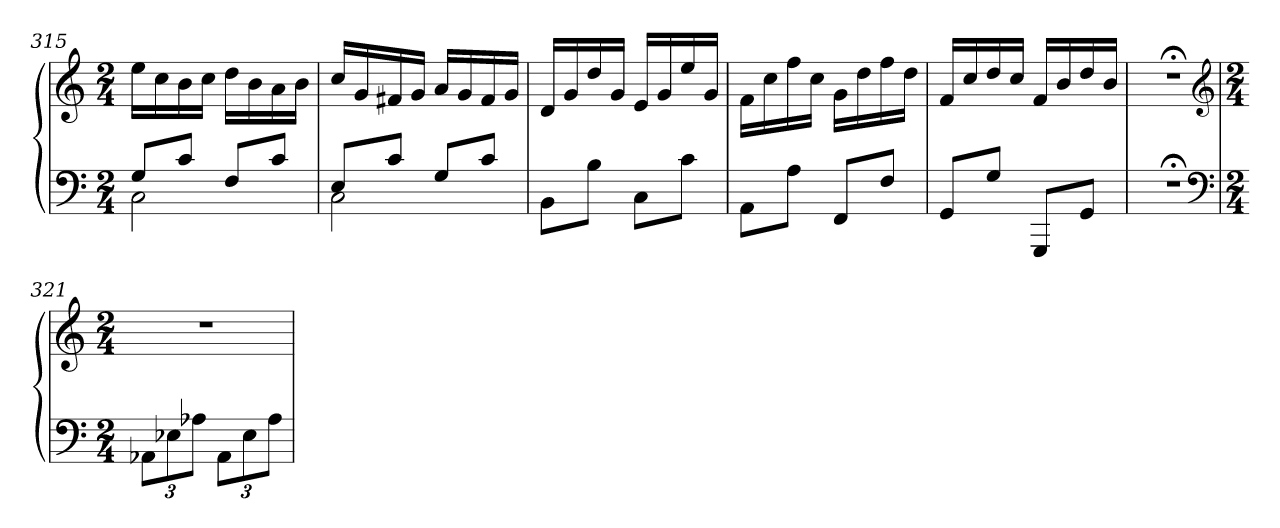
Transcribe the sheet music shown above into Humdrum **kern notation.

**kern	**kern
*part1	*part1
*staff2	*staff1
*clefF4	*clefG2
*k[]	*k[]
*C:	*C:
*M2/4	*M2/4
=315	=315
*^	*
8GL	2C	16eeLL
.	.	16cc
8cJ	.	16b
.	.	16ccJJ
8FL	.	16ddLL
.	.	16b
8cJ	.	16a
.	.	16bJJ
=316	=316	=316
8EL	2C	16ccLL
.	.	16g
8cJ	.	16f#X
.	.	16gJJ
8GL	.	16aLL
.	.	16g
8cJ	.	16f#
.	.	16gJJ
*v	*v	*
=317	=317
8BBL	16dLL
.	16g
8BJ	16dd
.	16gJJ
8CL	16eLL
.	16g
8cJ	16ee
.	16gJJ
=318	=318
8AAL	16fLL
.	16cc
8AJ	16ff
.	16ccJJ
8FFL	16gLL
.	16dd
8FJ	16ff
.	16ddJJ
=319	=319
8GGL	16fLL
.	16cc
8GJ	16dd
.	16ccJJ
8GGGL	16fLL
.	16b
8GGJ	16dd
.	16bJJ
=320	=320
2r;<	2r;<
*clefF4	*clefG2
*k[]	*k[]
*C:	*C:
=321	=321
*M2/4	*M2/4
12AA-XL	2r
12E-X	.
12A-XJ	.
12AA-L	.
12E-	.
12A-J	.
=	=
*-	*-
